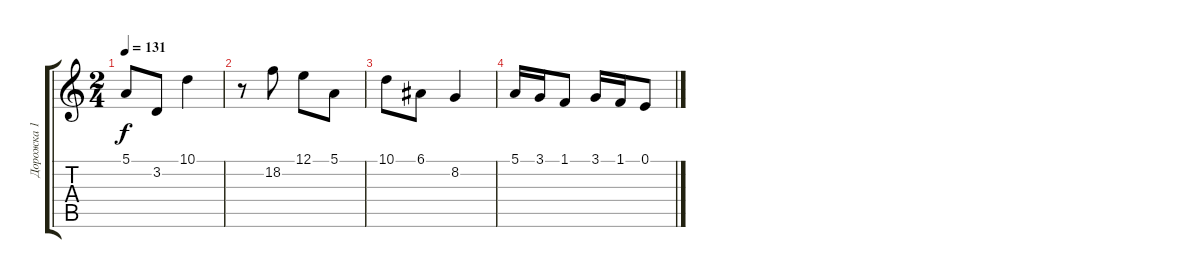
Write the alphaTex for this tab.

\track ("Дорожка 1" "Дорожка 1") {instrument lead2sawtooth}
\staff {score tabs}
\tuning (E4 B3 G3 D3 A2 E2) {hide}
\ts (2 4)
\tempo 131
\clef g2
\ks c
5.1.8{dy f} 3.2.8 10.1.4 |
r.8 18.2.8 12.1.8 5.1.8 |
10.1.8 6.1.8 8.2.4 |
5.1.16 3.1.16 1.1.8 3.1.16 1.1.16 0.1.8
